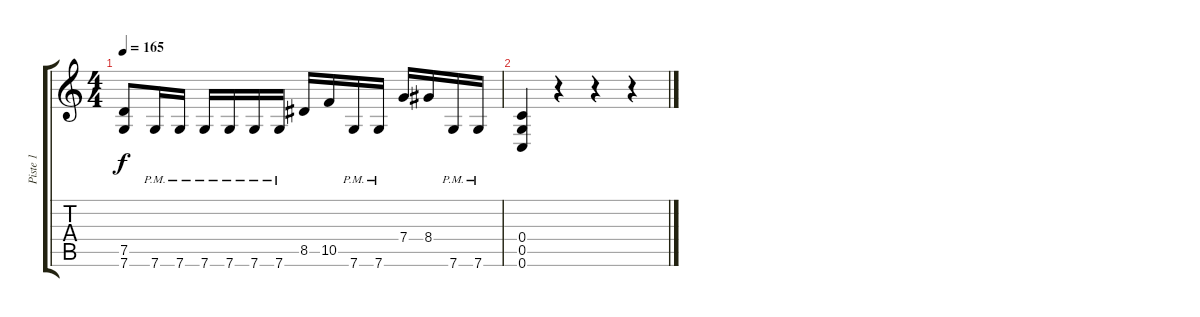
\track ("Piste 1" "Piste 1") {instrument distortionguitar}
\staff {score tabs}
\tuning (D4 A3 F3 C3 G2 C2) {hide}
\ts (4 4)
\tempo 165
\clef g2
\ks c
(7.5 7.6).8{dy f} 7.6{pm}.16 7.6{pm}.16 7.6{pm}.16 7.6{pm}.16 7.6{pm}.16 7.6{pm}.16 8.5.16 10.5.16 7.6{pm}.16 7.6{pm}.16 7.4.16 8.4.16 7.6{pm}.16 7.6{pm}.16 |
(0.4 0.5 0.6).4 r.4 r.4 r.4
